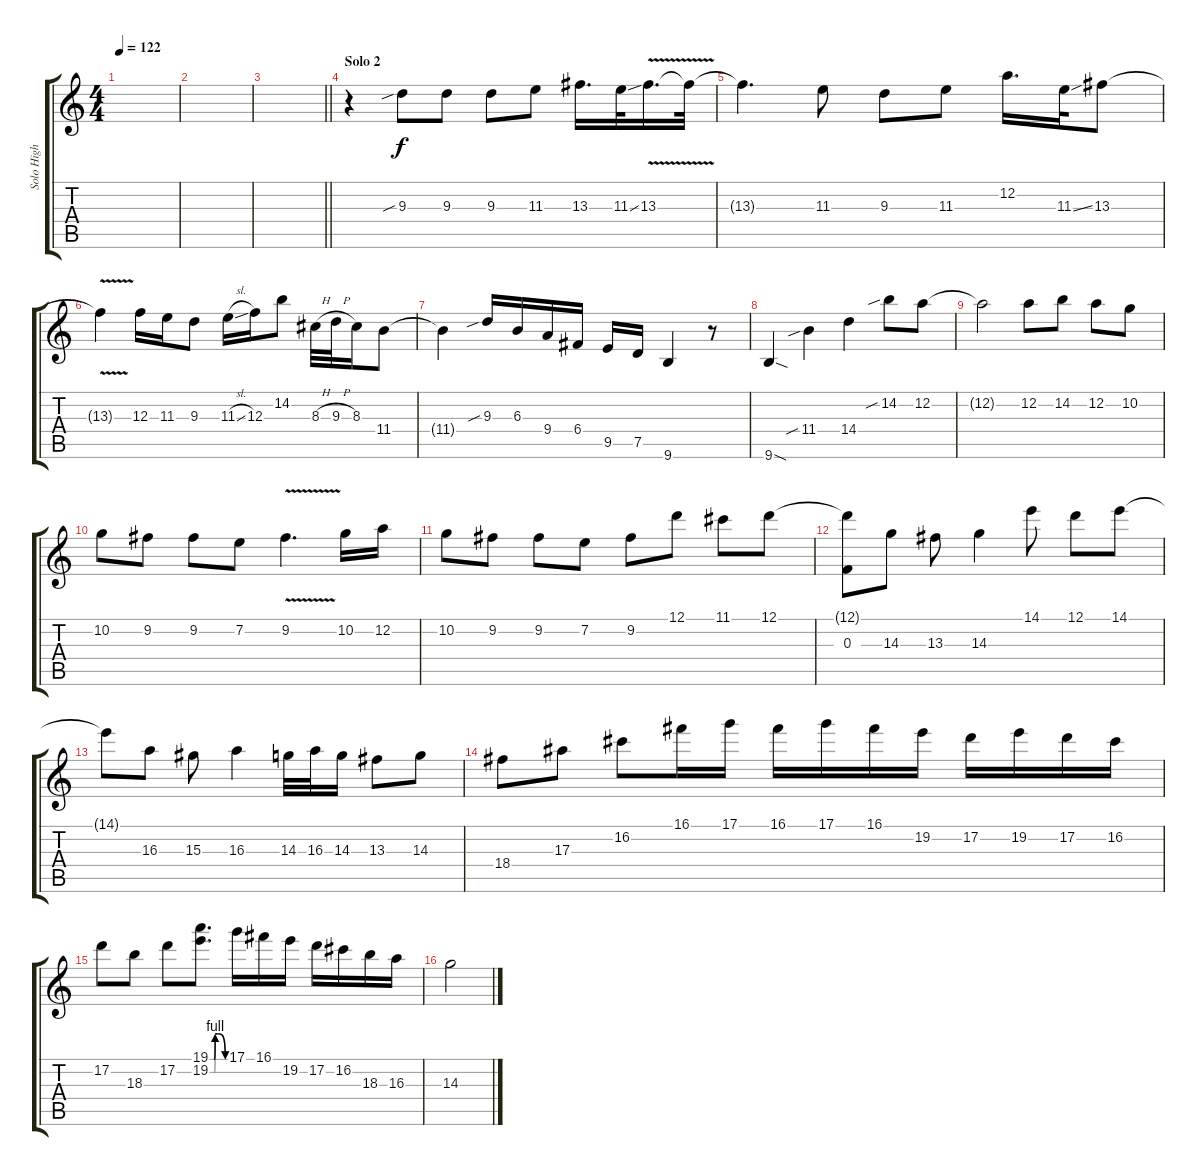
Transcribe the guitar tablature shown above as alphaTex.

\track ("Solo High" "Solo High") {instrument distortionguitar}
\staff {score tabs}
\tuning (D4 A3 F3 C3 G2 D2) {hide}
\ts (4 4)
\tempo 122
\clef g2
\ks c
|
|
\barLineRight lightlight
|
\section ("" "Solo 2")
r.4 9.3{sib}.8 9.3.8 9.3.8 11.3.8 13.3.16{d} 11.3{ss}.32 13.3{v}.16{d} 13.3{t}.32 |
13.3{t}.4{d} 11.3.8 9.3.8 11.3.8 12.2.16{d} 11.3{ss}.32 13.3.8 |
13.3{v t}.4 12.3.16 11.3.16 9.3.8 11.3{sl}.16 12.3.16 14.2.8 8.3{h}.32 9.3{h}.32 8.3.16 11.4.8 |
11.4{t}.4 9.3{sib}.16 6.3.16 9.4.16 6.4.16 9.5.16 7.5.16 9.6.4 r.8 |
9.6{sod}.4 11.4{sib}.4 14.4.4 14.2{sib}.8 12.2.8 |
12.2{t}.2 12.2.8 14.2.8 12.2.8 10.2.8 |
10.2.8 9.2.8 9.2.8 7.2.8 9.2{v}.4{d} 10.2.16 12.2.16 |
10.2.8 9.2.8 9.2.8 7.2.8 9.2.8 12.1.8 11.1.8 12.1.8 |
(12.1{t} 0.3).8 14.3.8 13.3.8 14.3.4 14.1.8 12.1.8 14.1.8 |
14.1{t}.8 16.3.8 15.3.8 16.3.4 14.3.32 16.3.32 14.3.16 13.3.8 14.3.8 |
18.4.8 17.3.8 16.2.8 16.1.16 17.1.16 16.1.16 17.1.16 16.1.16 19.2.16 17.2.16 19.2.16 17.2.16 16.2.16 |
17.2.8 18.3.8 17.2.8 (19.1{be (custom 0 0 13 0 17 0 20 4 30 4 35 4 60 0)} 19.2{be (custom 0 0 18 0 20 4 30 4 35 4 60 0)}).8{d} 17.1.16 16.1.16 19.2.16 17.2.16 16.2.16 18.3.16 16.3.16 |
14.3.2
